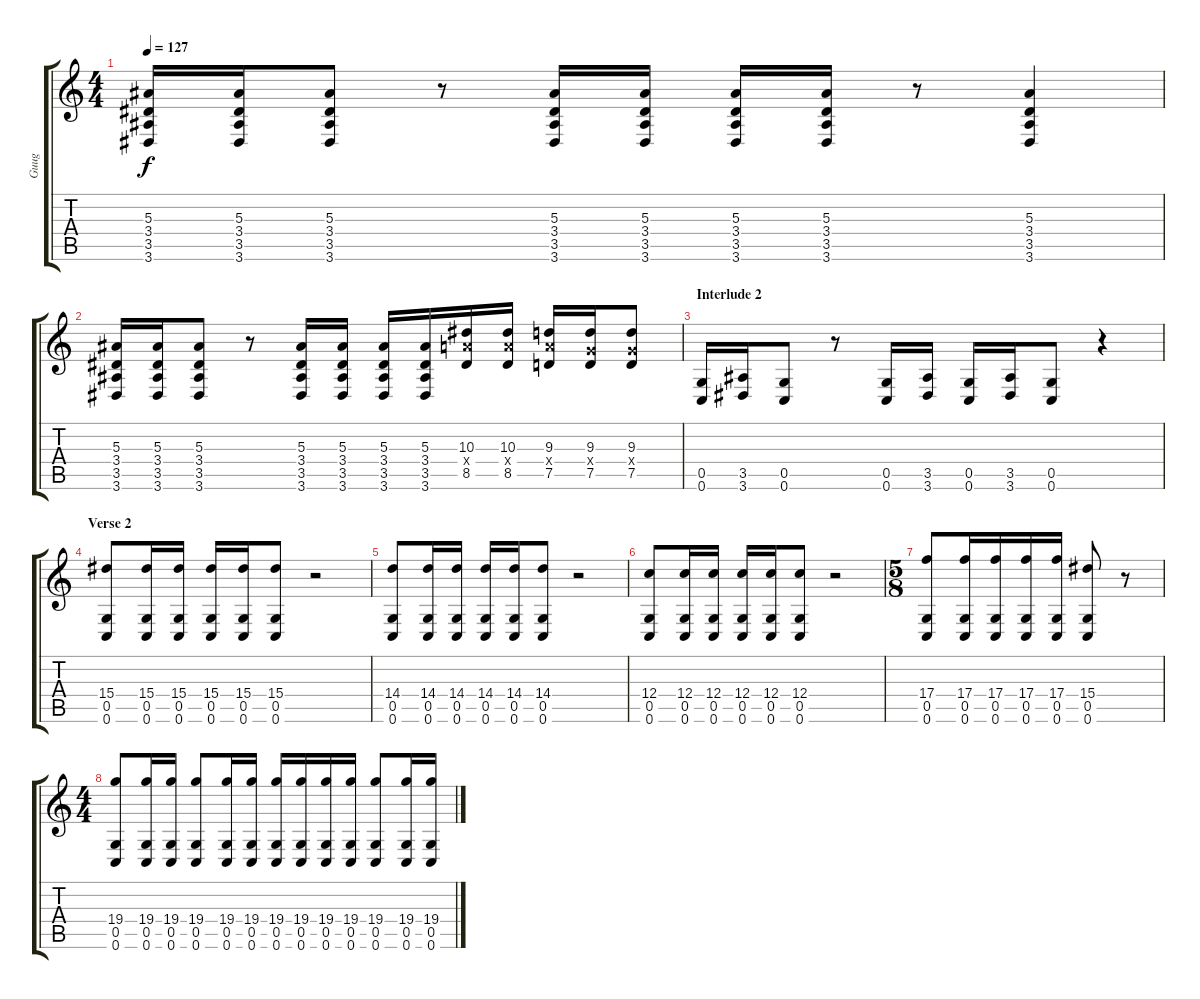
\track ("Guug" "Guug") {instrument distortionguitar}
\staff {score tabs}
\tuning (D4 A3 F3 C3 G2 C2) {hide}
\ts (4 4)
\tempo 127
\clef g2
\ks c
(5.3 3.4 3.5 3.6).16{dy f} (5.3 3.4 3.5 3.6).16 (5.3 3.4 3.5 3.6).8 r.8 (5.3 3.4 3.5 3.6).16 (5.3 3.4 3.5 3.6).16 (5.3 3.4 3.5 3.6).16 (5.3 3.4 3.5 3.6).16 r.8 (5.3 3.4 3.5 3.6).4 |
(5.3 3.4 3.5 3.6).16 (5.3 3.4 3.5 3.6).16 (5.3 3.4 3.5 3.6).8 r.8 (5.3 3.4 3.5 3.6).16 (5.3 3.4 3.5 3.6).16 (5.3 3.4 3.5 3.6).16 (5.3 3.4 3.5 3.6).16 (10.3 9.4{x} 8.5).16 (10.3 9.4{x} 8.5).16 (9.3 9.4{x} 7.5).16 (9.3 7.4{x} 7.5).16 (9.3 7.4{x} 7.5).8 |
\section ("" "Interlude 2")
(0.5 0.6).16 (3.5 3.6).16 (0.5 0.6).8 r.8 (0.5 0.6).16 (3.5 3.6).16 (0.5 0.6).16 (3.5 3.6).16 (0.5 0.6).8 r.4 |
\section ("" "Verse 2")
(15.4 0.5 0.6).8 (15.4 0.5 0.6).16 (15.4 0.5 0.6).16 (15.4 0.5 0.6).16 (15.4 0.5 0.6).16 (15.4 0.5 0.6).8 r.2 |
(14.4 0.5 0.6).8 (14.4 0.5 0.6).16 (14.4 0.5 0.6).16 (14.4 0.5 0.6).16 (14.4 0.5 0.6).16 (14.4 0.5 0.6).8 r.2 |
(12.4 0.5 0.6).8 (12.4 0.5 0.6).16 (12.4 0.5 0.6).16 (12.4 0.5 0.6).16 (12.4 0.5 0.6).16 (12.4 0.5 0.6).8 r.2 |
\ts (5 8)
(17.4 0.5 0.6).8 (17.4 0.5 0.6).16 (17.4 0.5 0.6).16 (17.4 0.5 0.6).16 (17.4 0.5 0.6).16 (15.4 0.5 0.6).8 r.8 |
\ts (4 4)
(19.4 0.5 0.6).8 (19.4 0.5 0.6).16 (19.4 0.5 0.6).16 (19.4 0.5 0.6).8 (19.4 0.5 0.6).16 (19.4 0.5 0.6).16 (19.4 0.5 0.6).16 (19.4 0.5 0.6).16 (19.4 0.5 0.6).16 (19.4 0.5 0.6).16 (19.4 0.5 0.6).8 (19.4 0.5 0.6).16 (19.4 0.5 0.6).16
